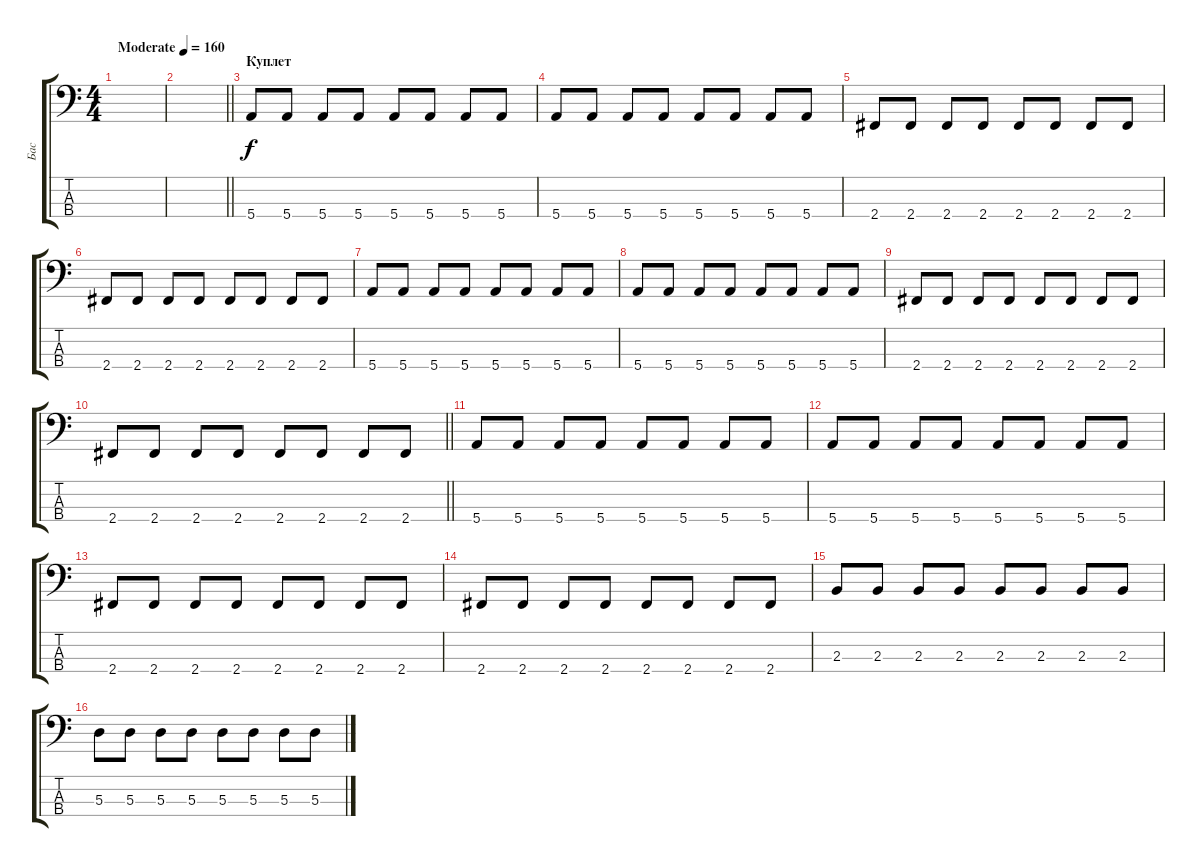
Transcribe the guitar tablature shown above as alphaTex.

\track ("Бас" "Бас") {instrument electricbassfinger}
\staff {score tabs}
\tuning (G2 D2 A1 E1) {hide}
\ts (4 4)
\tempo (160 "Moderate")
\clef f4
\ks c
|
\barLineRight lightlight
|
\section ("" "Куплет")
5.4.8 5.4.8 5.4.8 5.4.8 5.4.8 5.4.8 5.4.8 5.4.8 |
5.4.8 5.4.8 5.4.8 5.4.8 5.4.8 5.4.8 5.4.8 5.4.8 |
2.4.8 2.4.8 2.4.8 2.4.8 2.4.8 2.4.8 2.4.8 2.4.8 |
2.4.8 2.4.8 2.4.8 2.4.8 2.4.8 2.4.8 2.4.8 2.4.8 |
5.4.8 5.4.8 5.4.8 5.4.8 5.4.8 5.4.8 5.4.8 5.4.8 |
5.4.8 5.4.8 5.4.8 5.4.8 5.4.8 5.4.8 5.4.8 5.4.8 |
2.4.8 2.4.8 2.4.8 2.4.8 2.4.8 2.4.8 2.4.8 2.4.8 |
\barLineRight lightlight
2.4.8 2.4.8 2.4.8 2.4.8 2.4.8 2.4.8 2.4.8 2.4.8 |
\section ("" " ")
5.4.8 5.4.8 5.4.8 5.4.8 5.4.8 5.4.8 5.4.8 5.4.8 |
5.4.8 5.4.8 5.4.8 5.4.8 5.4.8 5.4.8 5.4.8 5.4.8 |
2.4.8 2.4.8 2.4.8 2.4.8 2.4.8 2.4.8 2.4.8 2.4.8 |
2.4.8 2.4.8 2.4.8 2.4.8 2.4.8 2.4.8 2.4.8 2.4.8 |
2.3.8 2.3.8 2.3.8 2.3.8 2.3.8 2.3.8 2.3.8 2.3.8 |
5.3.8 5.3.8 5.3.8 5.3.8 5.3.8 5.3.8 5.3.8 5.3.8
